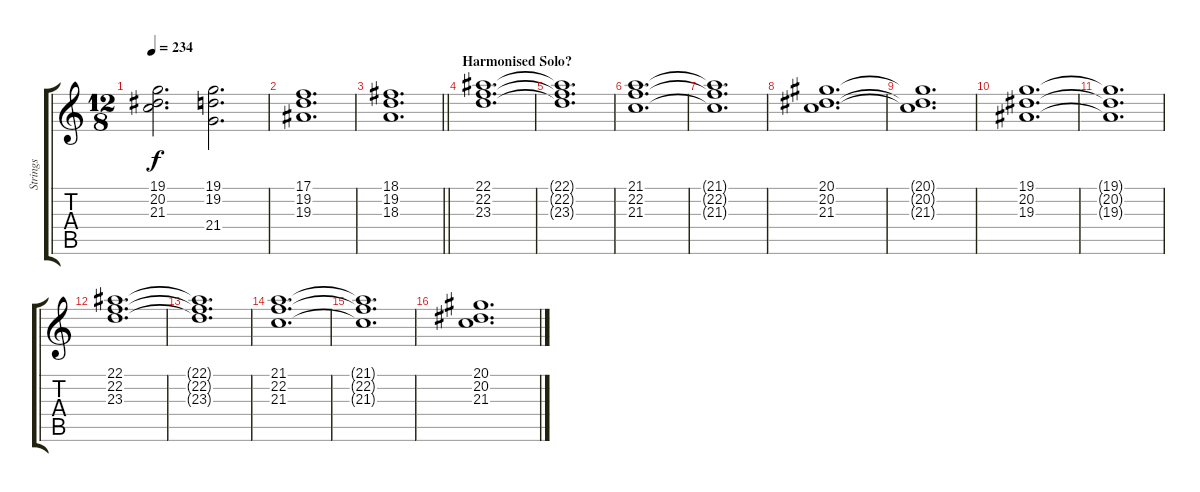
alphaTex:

\track ("Strings" "Strings") {instrument stringensemble1}
\staff {score tabs}
\tuning (C4 G3 Eb3 Bb2 F2 C2) {hide}
\ts (12 8)
\tempo 234
\clef g2
\ks c
(19.1 20.2 21.3).2{d dy f} (19.1 19.2 21.4).2{d} |
(17.1 19.2 19.3).1{d} |
\barLineRight lightlight
(18.1 19.2 18.3).1{d} |
\section ("" "Harmonised Solo?")
(22.1 22.2 23.3).1{d} |
(22.1{t} 22.2{t} 23.3{t}).1{d} |
(21.1 22.2 21.3).1{d} |
(21.1{t} 22.2{t} 21.3{t}).1{d} |
(20.1 20.2 21.3).1{d} |
(20.1{t} 20.2{t} 21.3{t}).1{d} |
(19.1 20.2 19.3).1{d} |
(19.1{t} 20.2{t} 19.3{t}).1{d} |
(22.1 22.2 23.3).1{d} |
(22.1{t} 22.2{t} 23.3{t}).1{d} |
(21.1 22.2 21.3).1{d} |
(21.1{t} 22.2{t} 21.3{t}).1{d} |
(20.1 20.2 21.3).1{d}
